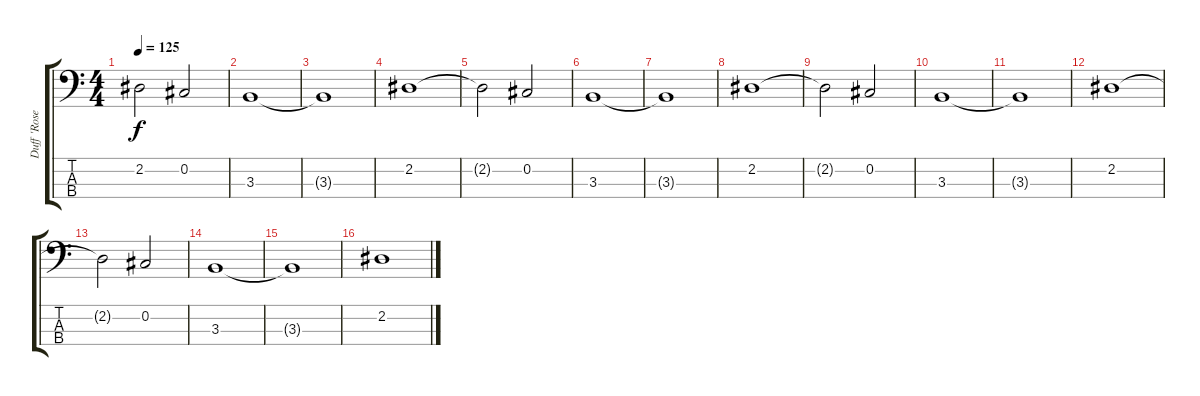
\track ("Duff 'Rose' McKagen" "Duff 'Rose") {instrument electricbasspick}
\staff {score tabs}
\tuning (Gb2 Db2 Ab1 Eb1) {hide}
\ts (4 4)
\tempo 125
\clef f4
\ks c
2.2{t}.2{dy f} 0.2.2 |
3.3.1 |
3.3{t}.1 |
2.2.1 |
2.2{t}.2 0.2.2 |
3.3.1 |
3.3{t}.1 |
2.2.1 |
2.2{t}.2 0.2.2 |
3.3.1 |
3.3{t}.1 |
2.2.1 |
2.2{t}.2 0.2.2 |
3.3.1 |
3.3{t}.1 |
2.2.1
